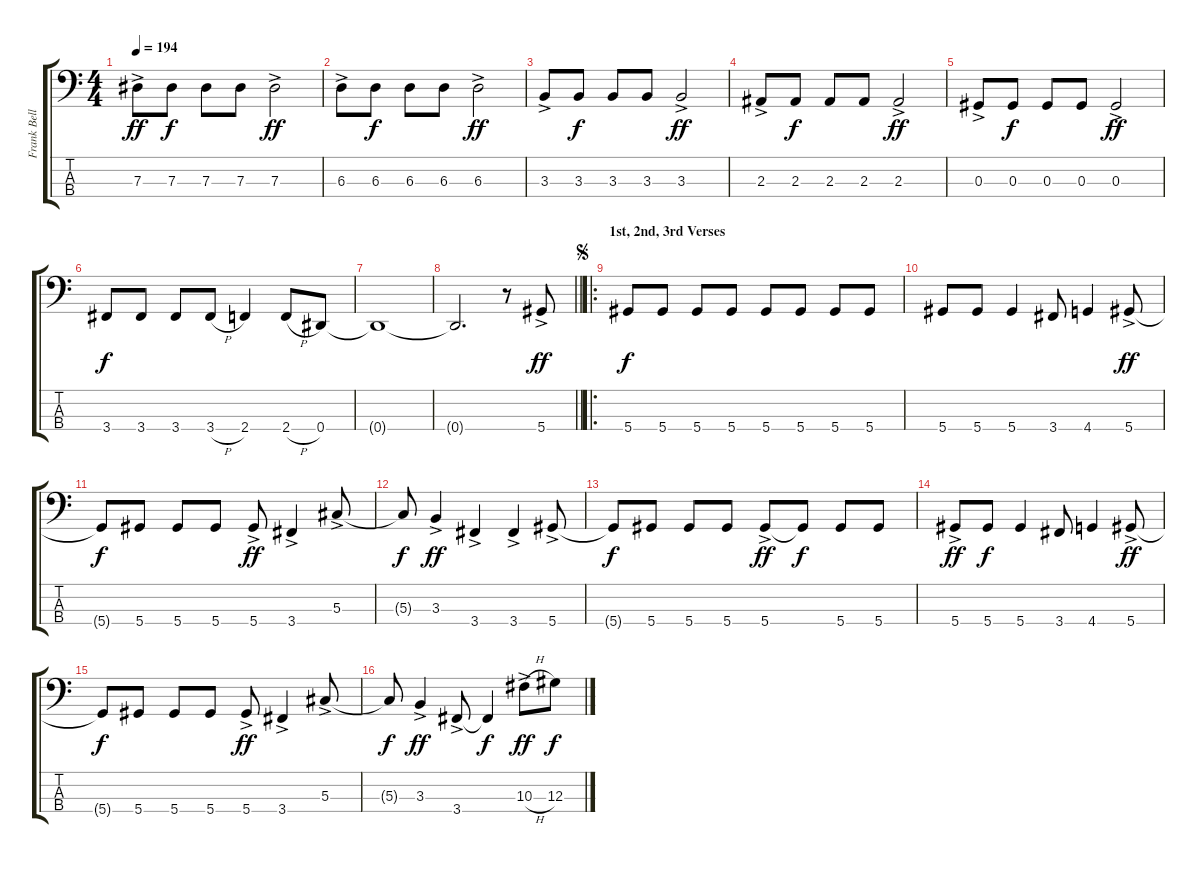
\track ("Frank Bello" "Frank Bell") {instrument electricbassfinger}
\staff {score tabs}
\tuning (Gb2 Db2 Ab1 Eb1) {hide}
\ts (4 4)
\tempo 194
\clef f4
\ks c
7.3{ac}.8{dy ff} 7.3.8{dy f} 7.3.8 7.3.8 7.3{ac}.2{dy ff} |
6.3{ac}.8 6.3.8{dy f} 6.3.8 6.3.8 6.3{ac}.2{dy ff} |
3.3{ac}.8 3.3.8{dy f} 3.3.8 3.3.8 3.3{ac}.2{dy ff} |
2.3{ac}.8 2.3.8{dy f} 2.3.8 2.3.8 2.3{ac}.2{dy ff} |
0.3{ac}.8 0.3.8{dy f} 0.3.8 0.3.8 0.3{ac}.2{dy ff} |
3.4.8{dy f} 3.4.8 3.4.8 3.4{h}.8 2.4.4 2.4{h}.8 0.4.8 |
0.4{t}.1 |
\barLineRight lightlight
0.4{t}.2{d} r.8 5.4{ac}.8{dy ff} |
\ro
\section ("" "1st, 2nd, 3rd Verses")
\jump segno
5.4.8{dy f} 5.4.8 5.4.8 5.4.8 5.4.8 5.4.8 5.4.8 5.4.8 |
5.4.8 5.4.8 5.4.4 3.4.8 4.4.4 5.4{ac}.8{dy ff} |
5.4{t}.8{dy f} 5.4.8 5.4.8 5.4.8 5.4{ac}.8{dy ff} 3.4{ac}.4 5.3{ac}.8 |
5.3{t}.8{dy f} 3.3{ac}.4{dy ff} 3.4{ac}.4 3.4{ac}.4 5.4{ac}.8 |
5.4{t}.8{dy f} 5.4.8 5.4.8 5.4.8 5.4{ac}.8{dy ff} 5.4{t}.8{dy f} 5.4.8 5.4.8 |
5.4{ac}.8{dy ff} 5.4.8{dy f} 5.4.4 3.4.8 4.4.4 5.4{ac}.8{dy ff} |
5.4{t}.8{dy f} 5.4.8 5.4.8 5.4.8 5.4{ac}.8{dy ff} 3.4{ac}.4 5.3{ac}.8 |
5.3{t}.8{dy f} 3.3{ac}.4{dy ff} 3.4{ac}.8 3.4{t}.4{dy f} 10.3{h ac}.8{dy ff} 12.3.8{dy f}
